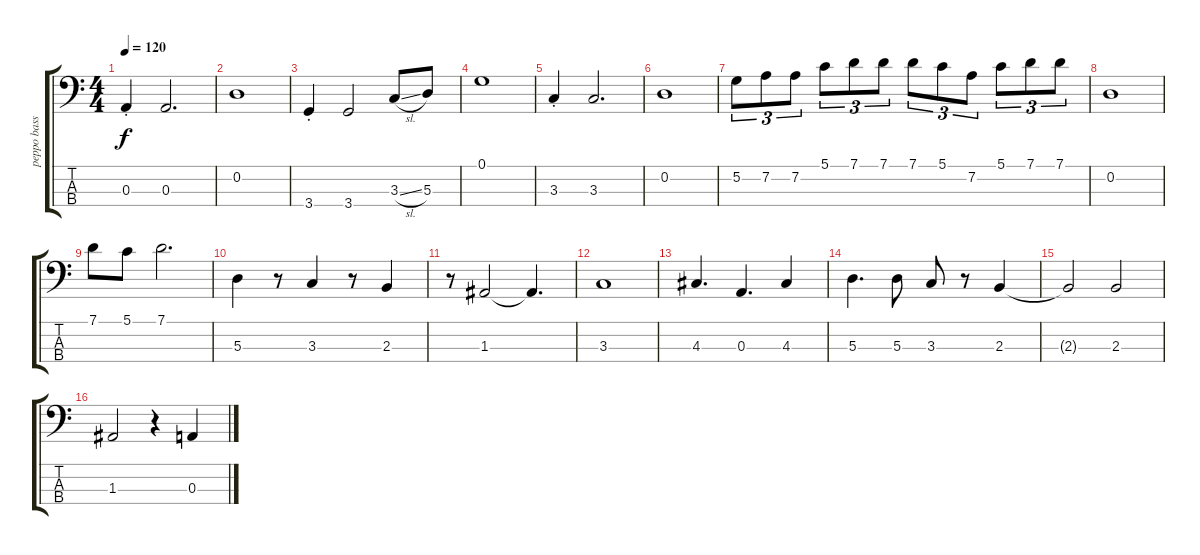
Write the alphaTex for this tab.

\track ("peppo bass" "peppo bass") {instrument electricbassfinger}
\staff {score tabs}
\tuning (G2 D2 A1 E1) {hide}
\ts (4 4)
\tempo 120
\clef f4
\ks c
0.3{st}.4{dy f} 0.3.2{d} |
0.2.1 |
3.4{st}.4 3.4.2 3.3{sl}.8 5.3.8 |
0.1.1 |
3.3{st}.4 3.3.2{d} |
0.2.1 |
5.2.8{tu (3 2)} 7.2.8{tu (3 2)} 7.2.8{tu (3 2)} 5.1.8{tu (3 2)} 7.1.8{tu (3 2)} 7.1.8{tu (3 2)} 7.1.8{tu (3 2)} 5.1.8{tu (3 2)} 7.2.8{tu (3 2)} 5.1.8{tu (3 2)} 7.1.8{tu (3 2)} 7.1.8{tu (3 2)} |
0.2.1 |
7.1.8 5.1.8 7.1.2{d} |
5.3.4 r.8 3.3.4 r.8 2.3.4 |
r.8 1.3.2 1.3{t}.4{d} |
3.3.1 |
4.3.4{d} 0.3.4{d} 4.3.4 |
5.3.4{d} 5.3.8 3.3.8 r.8 2.3.4 |
2.3{t}.2 2.3.2 |
1.3.2 r.4 0.3.4
